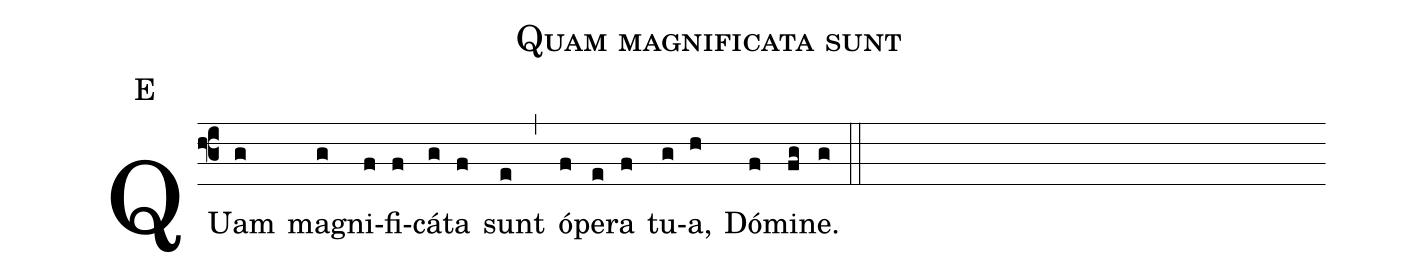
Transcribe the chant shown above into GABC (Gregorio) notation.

name: Quam magnificata sunt;
mode: E;
%%
(f3)
QUam(g) ma(g)gni(f)fi(f)cá(g)ta(f) sunt(e) (,)
ó(f)pe(e)ra(f) tu(g)a,(h) Dó(f)mi(fg)ne.(g) (::)
